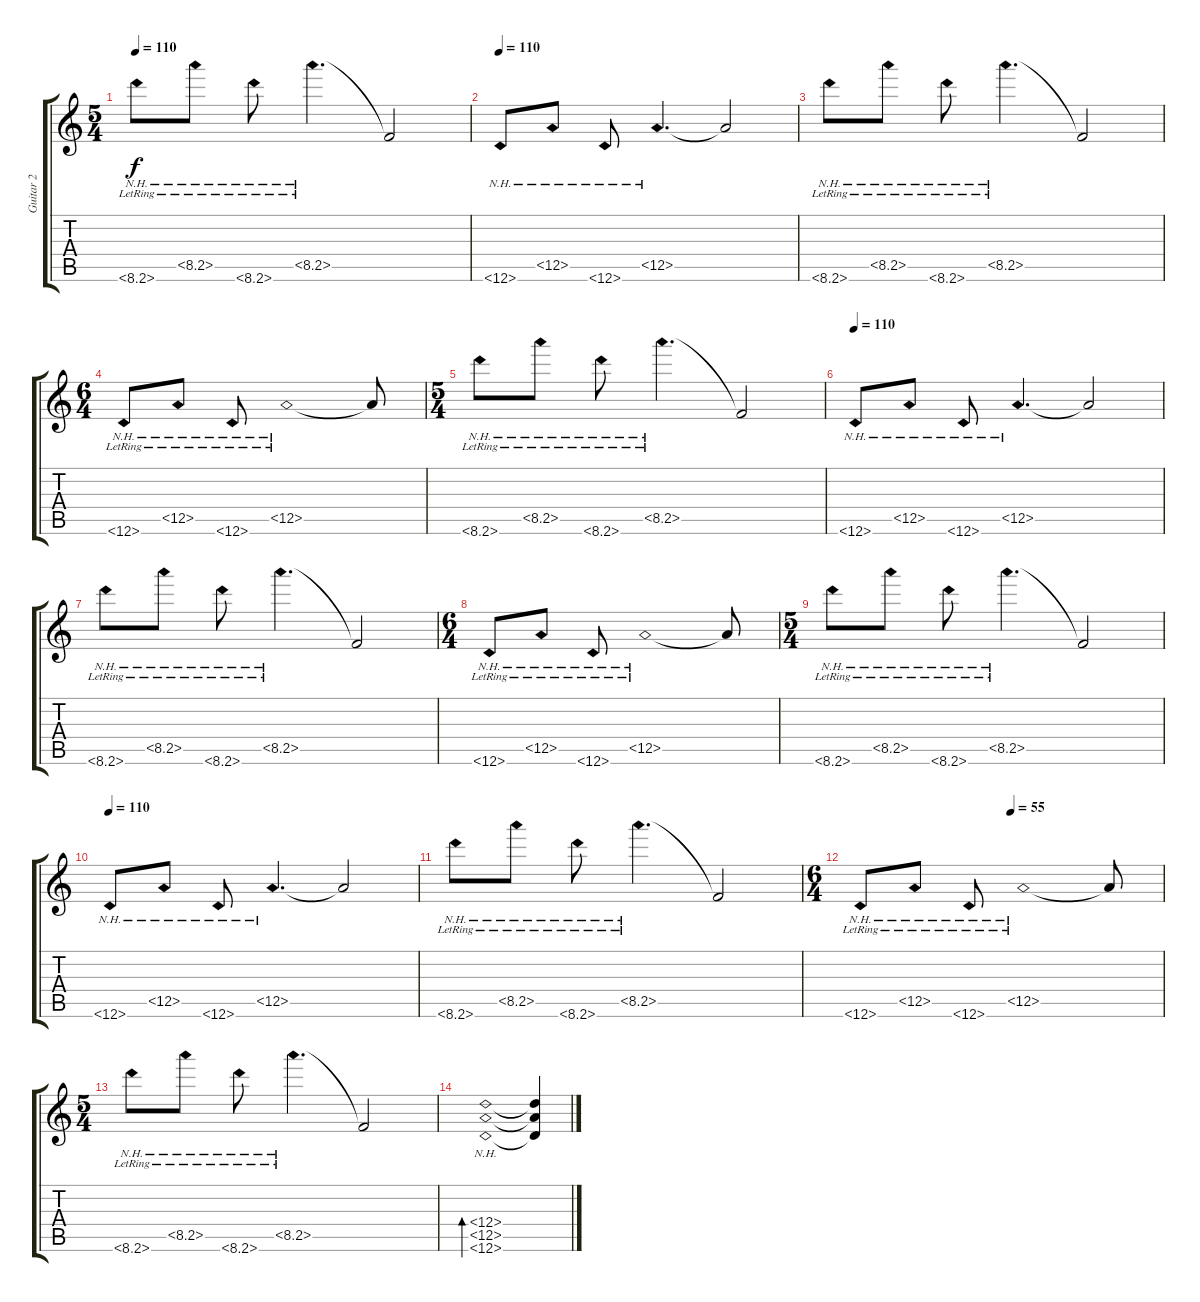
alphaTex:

\track ("Guitar 2" "Guitar 2") {instrument acousticguitarsteel}
\staff {score tabs}
\tuning (E4 B3 G3 D3 A2 D2) {hide}
\ts (5 4)
\tempo 110
\clef g2
\ks c
8.6{nh lr}.8{dy f} 8.5{nh lr}.8 8.6{nh lr}.8 8.5{nh lr}.4{d} 8.5{t}.2 |
\tempo 110
12.6{nh}.8 12.5{nh}.8 12.6{nh}.8 12.5{nh}.4{d} 12.5{t}.2 |
8.6{nh lr}.8 8.5{nh lr}.8 8.6{nh lr}.8 8.5{nh lr}.4{d} 8.5{t}.2 |
\ts (6 4)
12.6{nh lr}.8 12.5{nh lr}.8 12.6{nh lr}.8 12.5{nh lr}.1 12.5{t}.8 |
\ts (5 4)
8.6{nh lr}.8 8.5{nh lr}.8 8.6{nh lr}.8 8.5{nh lr}.4{d} 8.5{t}.2 |
\tempo 110
12.6{nh}.8 12.5{nh}.8 12.6{nh}.8 12.5{nh}.4{d} 12.5{t}.2 |
8.6{nh lr}.8 8.5{nh lr}.8 8.6{nh lr}.8 8.5{nh lr}.4{d} 8.5{t}.2 |
\ts (6 4)
12.6{nh lr}.8 12.5{nh lr}.8 12.6{nh lr}.8 12.5{nh lr}.1 12.5{t}.8 |
\ts (5 4)
8.6{nh lr}.8 8.5{nh lr}.8 8.6{nh lr}.8 8.5{nh lr}.4{d} 8.5{t}.2 |
\tempo 110
12.6{nh}.8 12.5{nh}.8 12.6{nh}.8 12.5{nh}.4{d} 12.5{t}.2 |
8.6{nh lr}.8 8.5{nh lr}.8 8.6{nh lr}.8 8.5{nh lr}.4{d} 8.5{t}.2 |
\ts (6 4)
\tempo (55 0.5)
12.6{nh lr}.8 12.5{nh lr}.8 12.6{nh lr}.8 12.5{nh lr}.1 12.5{t}.8 |
\ts (5 4)
8.6{nh lr}.8 8.5{nh lr}.8 8.6{nh lr}.8 8.5{nh lr}.4{d} 8.5{t}.2 |
(12.4{nh} 12.5{nh} 12.6{nh}).1{bd 120} (12.4{t} 12.5{t} 12.6{t}).4
